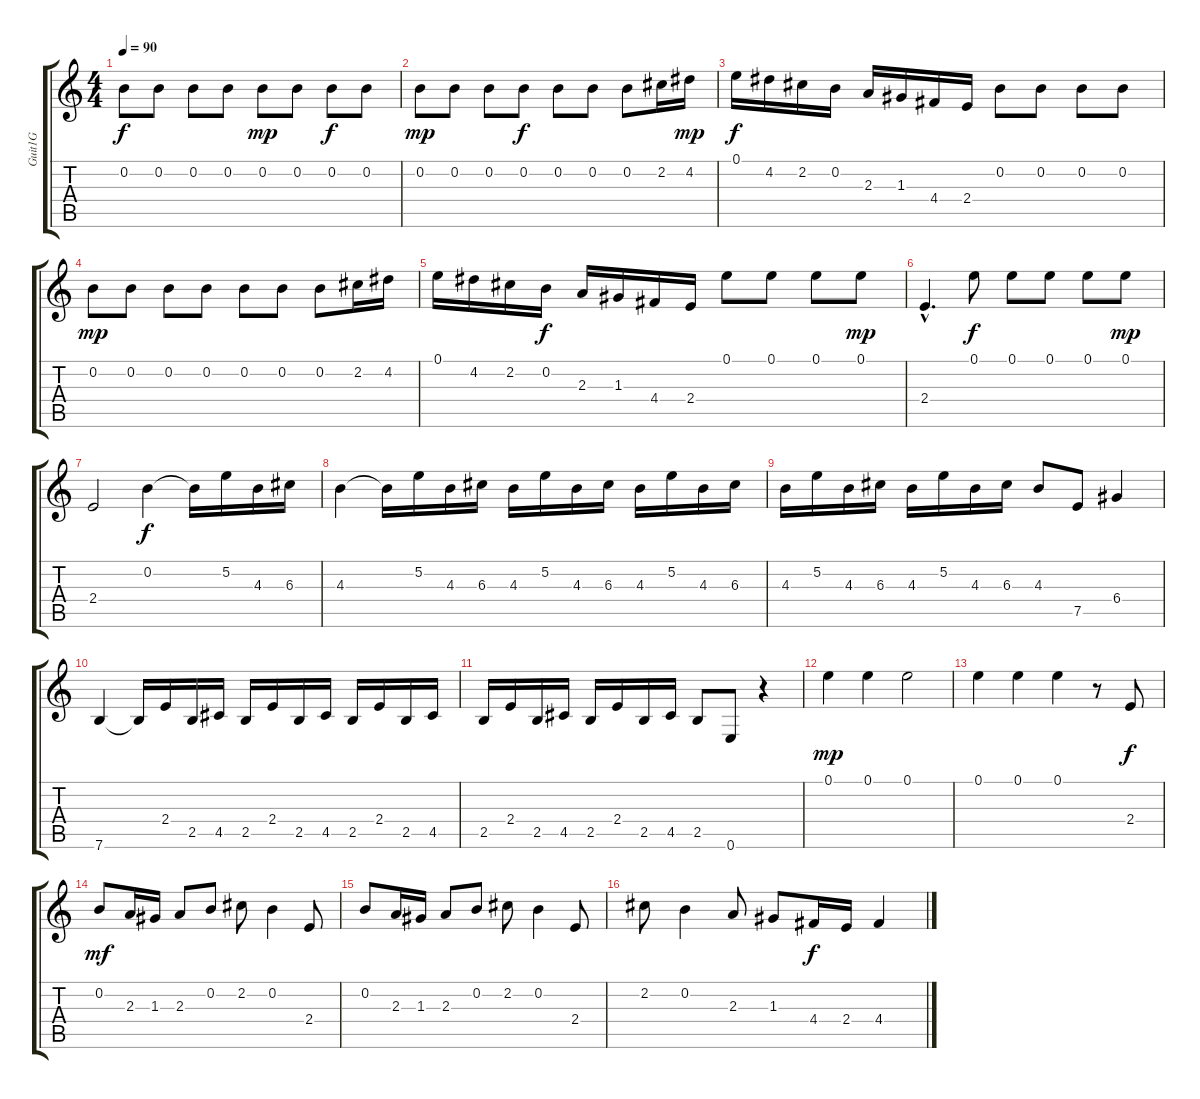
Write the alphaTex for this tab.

\track ("Guit1G" "Guit1G") {instrument overdrivenguitar}
\staff {score tabs}
\tuning (E4 B3 G3 D3 A2 E2) {hide}
\ts (4 4)
\tempo 90
\clef g2
\ks c
0.2.8{dy f} 0.2.8 0.2.8 0.2.8 0.2.8{dy mp} 0.2.8 0.2.8{dy f} 0.2.8 |
0.2.8{dy mp} 0.2.8 0.2.8 0.2.8{dy f} 0.2.8 0.2.8 0.2.8 2.2.16 4.2.16{dy mp} |
0.1.16{dy f} 4.2.16 2.2.16 0.2.16 2.3.16 1.3.16 4.4.16 2.4.16 0.2.8 0.2.8 0.2.8 0.2.8 |
0.2.8{dy mp} 0.2.8 0.2.8 0.2.8 0.2.8 0.2.8 0.2.8 2.2.16 4.2.16 |
0.1.16 4.2.16 2.2.16 0.2.16{dy f} 2.3.16 1.3.16 4.4.16 2.4.16 0.1.8 0.1.8 0.1.8 0.1.8{dy mp} |
2.4{hac}.4{d} 0.1.8{dy f} 0.1.8 0.1.8 0.1.8 0.1.8{dy mp} |
2.4.2 0.2.4{dy f} 0.2{t}.16 5.2.16 4.3.16 6.3.16 |
4.3.4 4.3{t}.16 5.2.16 4.3.16 6.3.16 4.3.16 5.2.16 4.3.16 6.3.16 4.3.16 5.2.16 4.3.16 6.3.16 |
4.3.16 5.2.16 4.3.16 6.3.16 4.3.16 5.2.16 4.3.16 6.3.16 4.3.8 7.5.8 6.4.4 |
7.6.4 7.6{t}.16 2.4.16 2.5.16 4.5.16 2.5.16 2.4.16 2.5.16 4.5.16 2.5.16 2.4.16 2.5.16 4.5.16 |
2.5.16 2.4.16 2.5.16 4.5.16 2.5.16 2.4.16 2.5.16 4.5.16 2.5.8 0.6.8 r.4 |
0.1.4{dy mp} 0.1.4 0.1.2 |
0.1.4 0.1.4 0.1.4 r.8 2.4.8{dy f} |
0.2.8{dy mf} 2.3.16 1.3.16 2.3.8 0.2.8 2.2.8 0.2.4 2.4.8 |
0.2.8 2.3.16 1.3.16 2.3.8 0.2.8 2.2.8 0.2.4 2.4.8 |
2.2.8 0.2.4 2.3.8 1.3.8 4.4.16{dy f} 2.4.16 4.4.4
